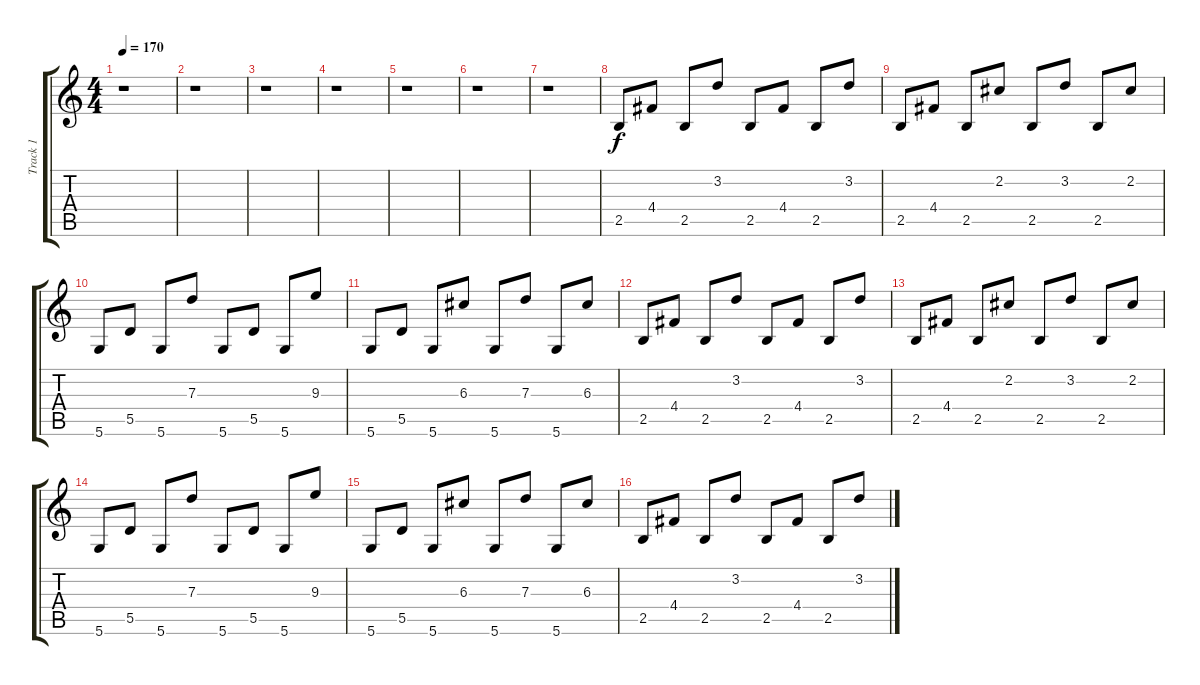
\track ("Track 1" "Track 1") {instrument acousticguitarsteel}
\staff {score tabs}
\tuning (E4 B3 G3 D3 A2 D2) {hide}
\ts (4 4)
\tempo 170
\clef g2
\ks c
r.1{dy f} |
r.1 |
r.1 |
r.1 |
r.1 |
r.1 |
r.1 |
2.5.8 4.4.8 2.5.8 3.2.8 2.5.8 4.4.8 2.5.8 3.2.8 |
2.5.8 4.4.8 2.5.8 2.2.8 2.5.8 3.2.8 2.5.8 2.2.8 |
5.6.8 5.5.8 5.6.8 7.3.8 5.6.8 5.5.8 5.6.8 9.3.8 |
5.6.8 5.5.8 5.6.8 6.3.8 5.6.8 7.3.8 5.6.8 6.3.8 |
2.5.8 4.4.8 2.5.8 3.2.8 2.5.8 4.4.8 2.5.8 3.2.8 |
2.5.8 4.4.8 2.5.8 2.2.8 2.5.8 3.2.8 2.5.8 2.2.8 |
5.6.8 5.5.8 5.6.8 7.3.8 5.6.8 5.5.8 5.6.8 9.3.8 |
5.6.8 5.5.8 5.6.8 6.3.8 5.6.8 7.3.8 5.6.8 6.3.8 |
2.5.8 4.4.8 2.5.8 3.2.8 2.5.8 4.4.8 2.5.8 3.2.8
